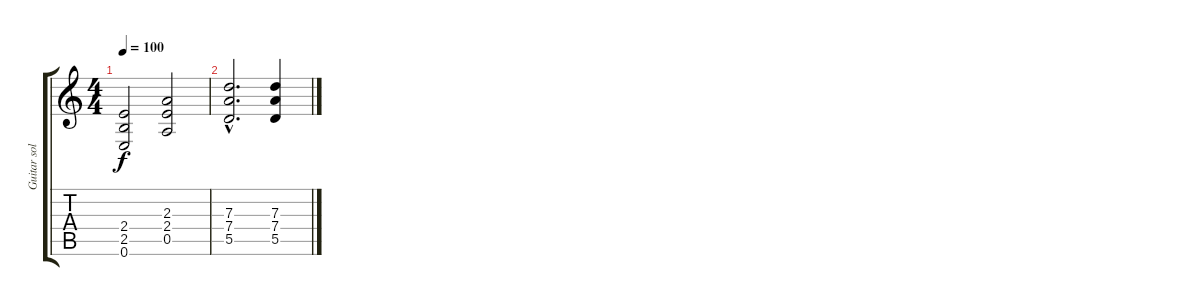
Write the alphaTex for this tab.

\track ("Guitar solo" "Guitar sol") {instrument distortionguitar}
\staff {score tabs}
\tuning (E4 B3 G3 D3 A2 E2) {hide}
\ts (4 4)
\tempo 100
\clef g2
\ks c
(2.4 2.5 0.6).2{dy f} (2.3 2.4 0.5).2 |
(7.3{hac} 7.4{hac} 5.5{hac}).2{d} (7.3 7.4 5.5).4
